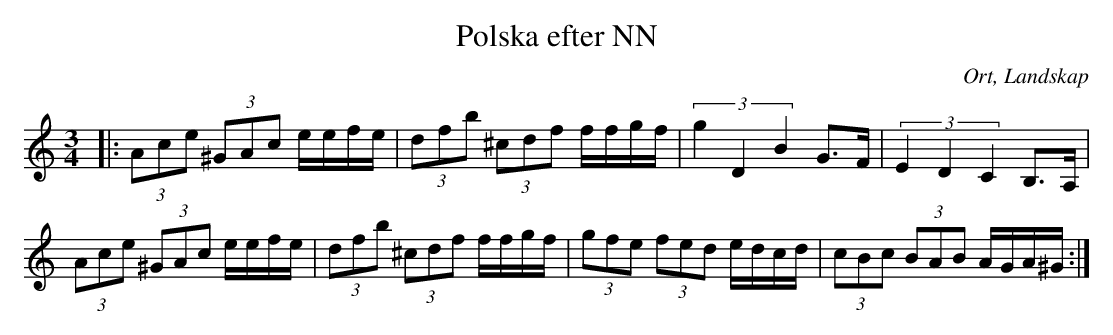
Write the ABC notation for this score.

X:1
T:Polska efter NN
O:Ort, Landskap
M:3/4
L:1/8
M:3/4
K:C
|: (3 Ace (3^GAc e/e/f/e/| (3 dfb (3^cdf f/f/g/f/|(3:2:3 g2 D2 B2 G>F|(3:2:3 E2 D2 C2 B,>A,|
(3 Ace (3^GAc e/e/f/e/| (3 dfb (3^cdf f/f/g/f/|(3gfe (3fed e/d/c/d/|(3cBc (3BAB A/G/A/^G/:|
